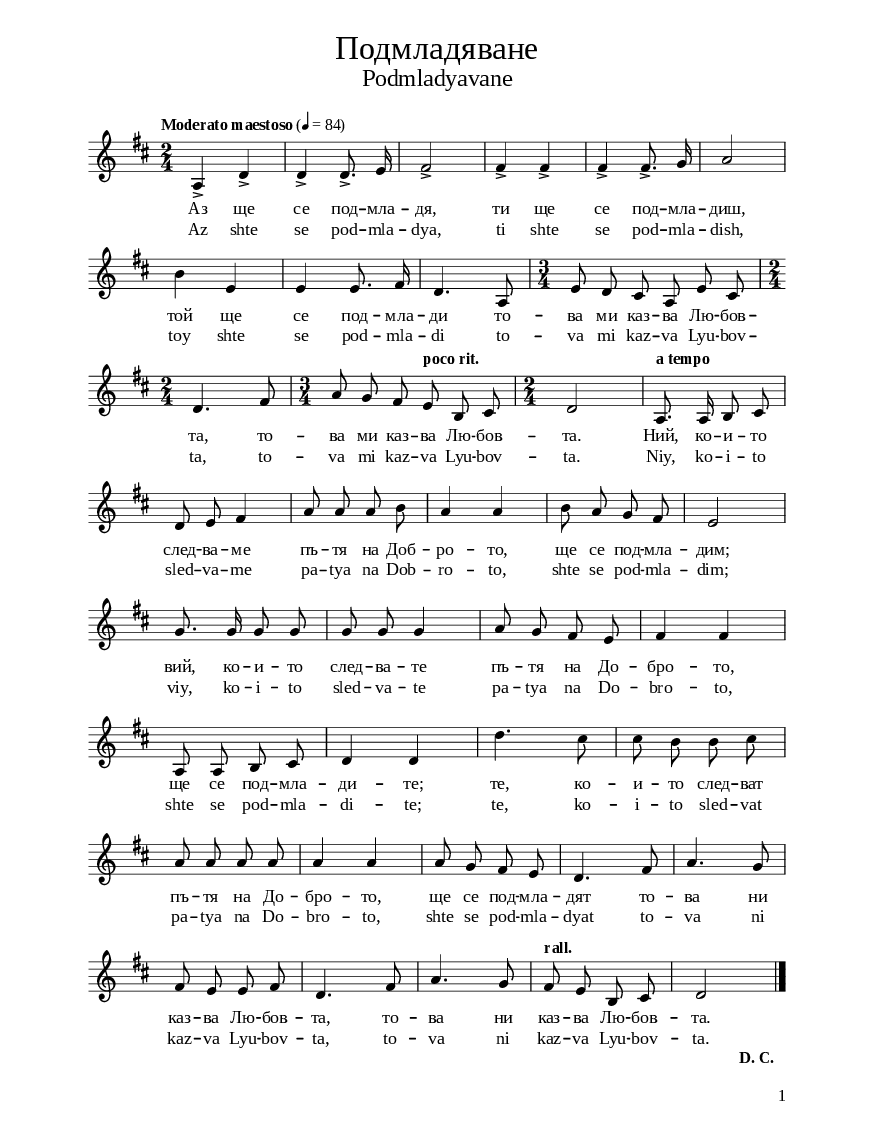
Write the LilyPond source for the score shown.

\version "2.24.0"

% include paper part and global functions
\include "include/globals.ily"

\bookpart {
  \label #'ref039
  \tocItem \markup " "
  \include "include/bookpart-paper.ily"
  \score {
    \include "include/score-layout.ily"

    \new Voice \absolute {
      \clef treble
      \key d\major
      \time2/4
      \tempoFunc "Moderato maestoso" 4 "84"
      \autoBeamOff
      a4 -> d'4 -> | % 2
      d'4 -> d'8. -> e'16 | % 3
      fis'2 -> | % 4
      fis'4 -> fis'4 -> | % 5
      fis'4 -> fis'8. -> g'16 | % 6
      a'2 \break |

      b'4 e'4 | % 8
      e'4 e'8. fis'16 | % 9
      d'4. a8 | \barNumberCheck #10
      \time 3/4  e'8 d'8 cis'8 a8 e'8 cis'8 \break | % 11
      \time 2/4  d'4. fis'8 | % 12
      \time 3/4  a'8 g'8 fis'8 \tempo "poco rit." e'8 b8 cis'8
      | % 13
      \time 2/4  d'2 | % 14
      \tempo "a tempo" a8. a16 b8 cis'8 \break | % 15
      d'8 e'8 fis'4 | % 16
      a'8 a'8 a'8 b'8 | % 17
      a'4 a'4 | % 18
      b'8 a'8 g'8 fis'8 | % 19
      e'2 \break |
      g'8. g'16 g'8 g'8 | % 21
      g'8 g'8 g'4 | % 22
      a'8 g'8 fis'8 e'8 | % 23
      fis'4 fis'4 \break | % 24
      a8 a8 b8 cis'8 | % 25
      d'4 d'4 | % 26
      d''4. cis''8 | % 27
      cis''8 b'8 b'8 cis''8 \break | % 28
      a'8 a'8 a'8 a'8 | % 29
      a'4 a'4 |
      a'8 g'8 fis'8 e'8 | % 31
      d'4. fis'8 | % 32
      a'4. g'8 \break | % 33
      fis'8 e'8 e'8 fis'8 | % 34
      d'4. fis'8 | % 35
      a'4. g'8 | % 36
       \tempo "rall." fis'8 e'8 b8 cis'8 | % 37
      d'2  \bar "|."
    }

    \addlyrics {Аз   ще   се 
   под  --  мла  --  дя,   ти   ще   се   под  --  мла  --  диш, 
   той   ще   се   под  --  мла  --  ди   то  --  ва   ми   каз  --
   ва   Лю  --  бов  --  та,   то  --  ва   ми   каз  --  ва   Лю  --
   бов  --  та.   Ний,   ко  --  и  --  то   след  --  ва  --  ме 
   пъ  --  тя   на   Доб  --  ро  --  то,   ще   се   под  --  мла  --
   дим;   вий,   ко  --  и  --  то   след  --  ва  --  те   пъ  --
   тя   на   До  --  бро  --  то,   ще   се   под  --  мла  --  ди  --
   те;   те,   ко  --  и  --  то   след  --  ват   пъ  --  тя   на 
   До  --  бро  --  то,   ще   се   под  --  мла  --  дят   то  --
   ва   ни   каз  --  ва   Лю  --  бов  --  та,   то  --  ва   ни 
   каз  --  ва   Лю  --  бов  --  та. }
    \addlyrics {Az shte se pod --
  mla --  dya,  ti shte se pod -- mla --  dish,  toy shte se pod --
  mla -- di to -- va mi kaz -- va Lyu -- bov --  ta,  to -- va mi kaz
  -- va Lyu -- bov --  ta.   Niy,  ko -- i -- to sled -- va -- me pa
  -- tya na Dob -- ro --  to,  shte se pod -- mla --  dim;   viy,  ko
  -- i -- to sled -- va -- te pa -- tya na Do -- bro --  to,  shte se
  pod -- mla -- di --  te;   te,  ko -- i -- to sled -- vat pa -- tya
  na Do -- bro --  to,  shte se pod -- mla -- dyat to -- va ni kaz --
  va Lyu -- bov --  ta,  to -- va ni kaz -- va Lyu -- bov --  ta. }

    \header {
      title = \titleFunc "Подмладяване" "Podmladyavane"
    }

    \midi{}

  } % score

  \markup \dc-one "D. C."

  \pageBreak

  % include foreign translation(s) of the song
 \version "2.22.1"

\markup \fill-line { \fontsize #deTitleFontSize "Ich werde mich verjüngen" }
\markup \null
\markup \null
\markup \fontsize #deCoupletFontSize {
  \hspace #14
    \override #`(baseline-skip . ,deCoupletBaselineSkip)

  \column {
    \line { " " }






 \line { " " Ich werde mich verjüngen,  }

 \line { " " du wirst dich verjüngen,  }

 \line { " " er wird sich verjüngen.  }

 \line { " " Das sagte mir die Liebe.  }

 \line { " " Wir, die wir den Weg des Guten befolgen, }

 \line { " " werden uns verjüngen,  }

 \line { " " ihr, die ihr den Weg des Guten befolgt, }

 \line { " " werdet euch verjüngen. }

 \line { " " Das sagte mir die Liebe. }

 \line { " " Das sagte mit die Liebe.  }

  }
}


} % bookpart
